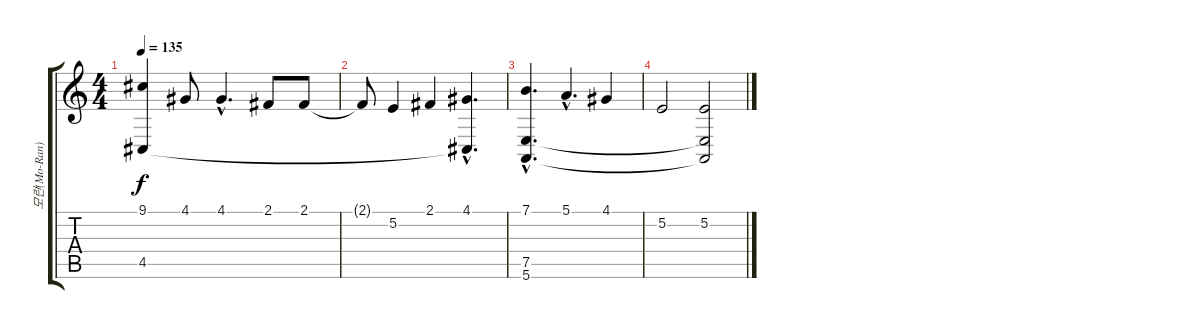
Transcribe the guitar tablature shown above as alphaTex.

\track ("모란(Mo-Ran)" "모란(Mo-Ran)") {instrument stringensemble1}
\staff {score tabs}
\tuning (E4 B3 G3 D3 A2 E2) {hide}
\ts (4 4)
\tempo 135
\clef g2
\ks c
(9.1 4.5).4{dy f} 4.1.8 4.1{hac}.4{d} 2.1.8 2.1.8 |
2.1{t}.8 5.2.4 2.1.4 (4.1{hac} 4.5{hac t}).4{d} |
(7.1{hac} 7.5{hac} 5.6{hac}).4{d} 5.1{hac}.4{d} 4.1.4 |
5.2.2 (5.2 7.5{t} 5.6{t}).2
